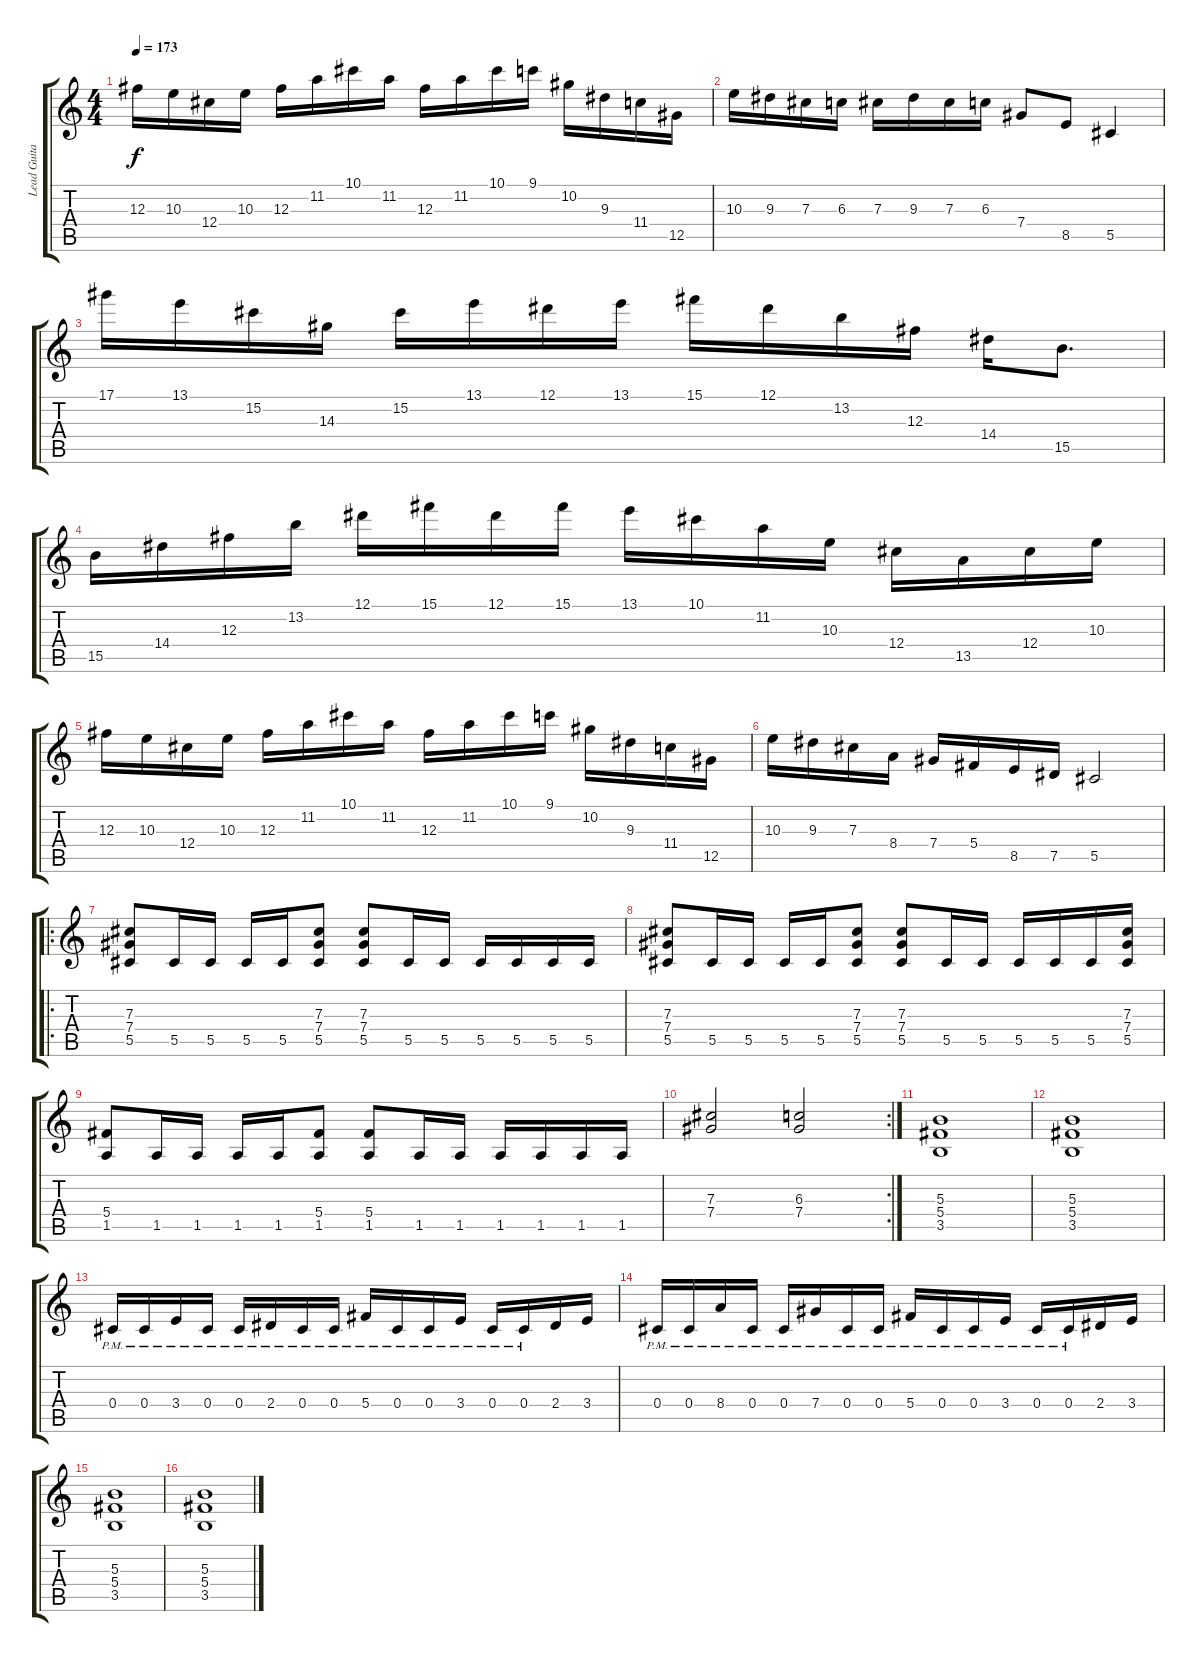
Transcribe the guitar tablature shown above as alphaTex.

\track ("Lead Guitar" "Lead Guita") {instrument overdrivenguitar}
\staff {score tabs}
\tuning (Eb4 Bb3 Gb3 Db3 Ab2 Eb2) {hide}
\ts (4 4)
\tempo 173
\clef g2
\ks c
12.3.16{dy f} 10.3.16 12.4.16 10.3.16 12.3.16 11.2.16 10.1.16 11.2.16 12.3.16 11.2.16 10.1.16 9.1.16 10.2.16 9.3.16 11.4.16 12.5.16 |
10.3.16 9.3.16 7.3.16 6.3.16 7.3.16 9.3.16 7.3.16 6.3.16 7.4.8 8.5.8 5.5.4 |
17.1.16 13.1.16 15.2.16 14.3.16 15.2.16 13.1.16 12.1.16 13.1.16 15.1.16 12.1.16 13.2.16 12.3.16 14.4.16 15.5.8{d} |
15.5.16 14.4.16 12.3.16 13.2.16 12.1.16 15.1.16 12.1.16 15.1.16 13.1.16 10.1.16 11.2.16 10.3.16 12.4.16 13.5.16 12.4.16 10.3.16 |
12.3.16 10.3.16 12.4.16 10.3.16 12.3.16 11.2.16 10.1.16 11.2.16 12.3.16 11.2.16 10.1.16 9.1.16 10.2.16 9.3.16 11.4.16 12.5.16 |
10.3.16 9.3.16 7.3.16 8.4.16 7.4.16 5.4.16 8.5.16 7.5.16 5.5.2 |
\ro
(7.3 7.4 5.5).8 5.5.16 5.5.16 5.5.16 5.5.16 (7.3 7.4 5.5).8 (7.3 7.4 5.5).8 5.5.16 5.5.16 5.5.16 5.5.16 5.5.16 5.5.16 |
(7.3 7.4 5.5).8 5.5.16 5.5.16 5.5.16 5.5.16 (7.3 7.4 5.5).8 (7.3 7.4 5.5).8 5.5.16 5.5.16 5.5.16 5.5.16 5.5.16 (7.3 7.4 5.5).16 |
(5.4 1.5).8 1.5.16 1.5.16 1.5.16 1.5.16 (5.4 1.5).8 (5.4 1.5).8 1.5.16 1.5.16 1.5.16 1.5.16 1.5.16 1.5.16 |
\rc 2
(7.3 7.4).2 (6.3 7.4).2 |
(5.3 5.4 3.5).1 |
(5.3 5.4 3.5).1 |
0.4{pm}.16 0.4{pm}.16 3.4{pm}.16 0.4{pm}.16 0.4{pm}.16 2.4{pm}.16 0.4{pm}.16 0.4{pm}.16 5.4{pm}.16 0.4{pm}.16 0.4{pm}.16 3.4{pm}.16 0.4{pm}.16 0.4{pm}.16 2.4.16 3.4.16 |
0.4{pm}.16 0.4{pm}.16 8.4{pm}.16 0.4{pm}.16 0.4{pm}.16 7.4{pm}.16 0.4{pm}.16 0.4{pm}.16 5.4{pm}.16 0.4{pm}.16 0.4{pm}.16 3.4{pm}.16 0.4{pm}.16 0.4{pm}.16 2.4.16 3.4.16 |
(5.3 5.4 3.5).1 |
(5.3 5.4 3.5).1
